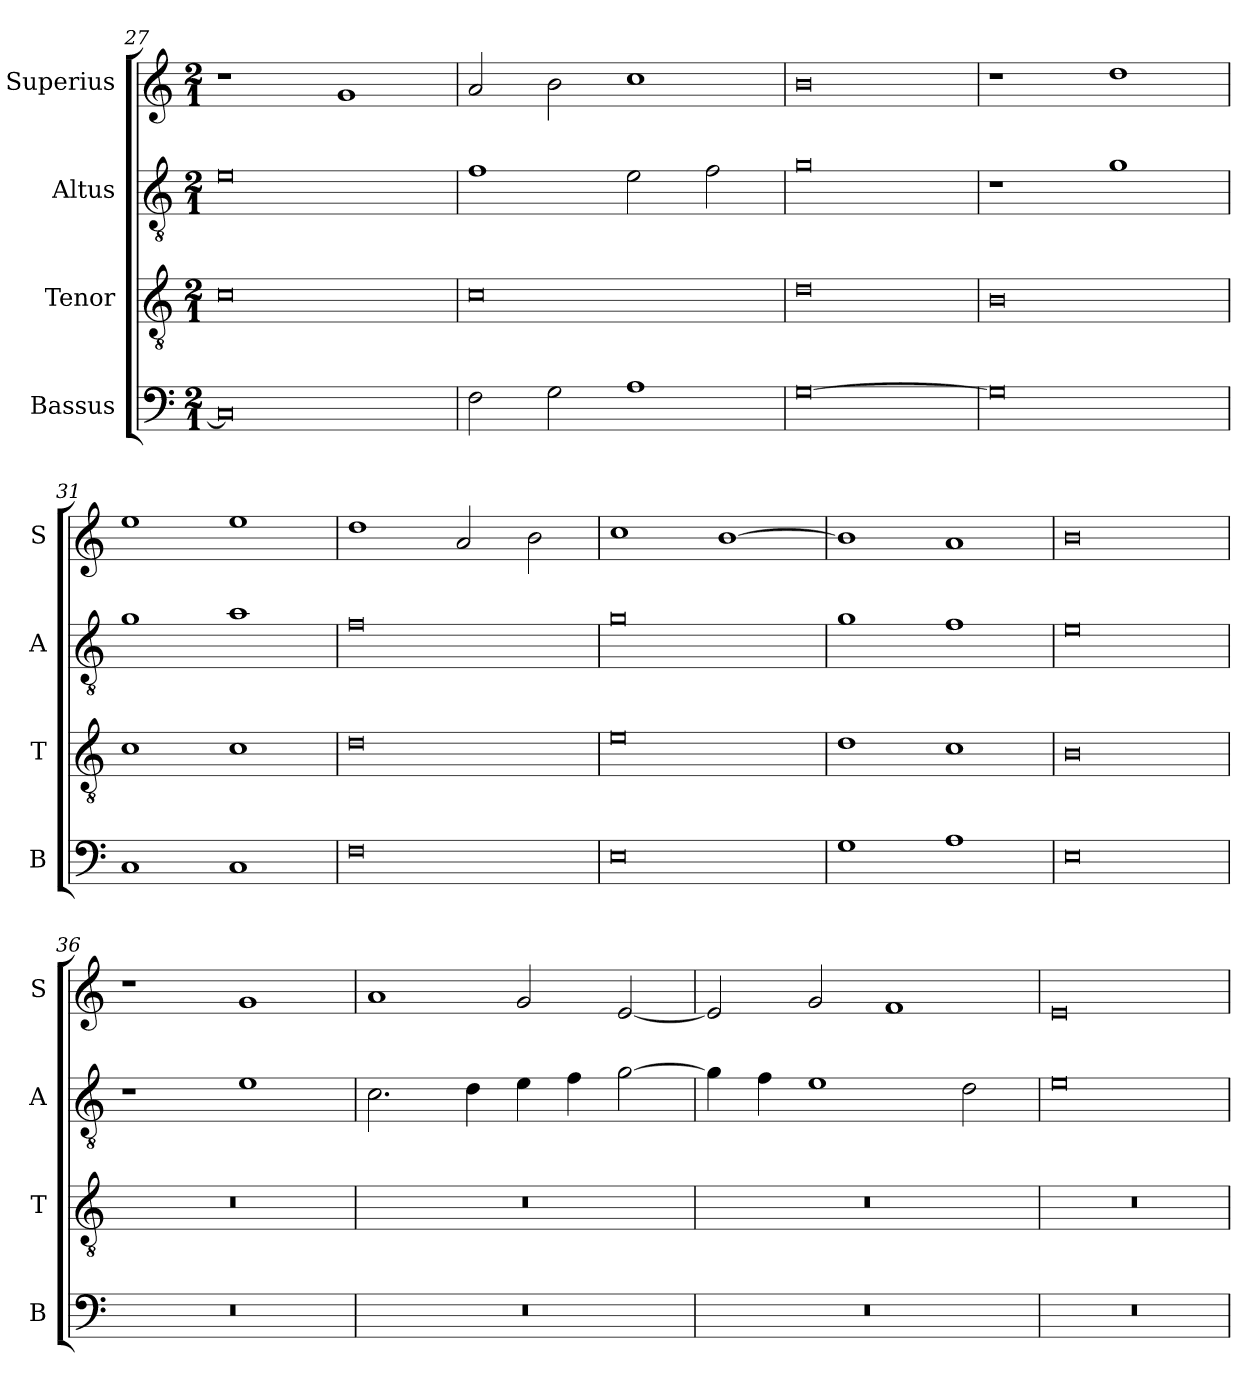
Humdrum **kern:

**kern	**kern	**kern	**kern
*part4	*part3	*part2	*part1
*staff4	*staff3	*staff2	*staff1
*I"Bassus	*I"Tenor	*I"Altus	*I"Superius
*I'B	*I'T	*I'A	*I'S
*clefF4	*clefGv2	*clefGv2	*clefG2
*k[]	*k[]	*k[]	*k[]
*M2/1	*M2/1	*M2/1	*M2/1
=27	=27	=27	=27
0C]	0c	0e	1r
.	.	.	1g
=28	=28	=28	=28
2F\	0c	1f	2a/
2G\	.	.	2b\
1A	.	2e\	1cc
.	.	2f\	.
=29	=29	=29	=29
[0G	0d	0g	0b
=30	=30	=30	=30
0G]	0B	1r	1r
.	.	1g	1dd
=31	=31	=31	=31
1C	1c	1g	1ee
1C	1c	1a	1ee
=32	=32	=32	=32
0F	0d	0f	1dd
.	.	.	2a/
.	.	.	2b\
=33	=33	=33	=33
0E	0e	0g	1cc
.	.	.	[1b
=34	=34	=34	=34
1G	1d	1g	1b]
1A	1c	1f	1a
=35	=35	=35	=35
0E	0B	0e	0b
=36	=36	=36	=36
0r	0r	1r	1r
.	.	1e	1g
=37	=37	=37	=37
0r	0r	2.c\	1a
.	.	4d\	.
.	.	4e\	2g/
.	.	4f\	.
.	.	[2g\	[2e/
=38	=38	=38	=38
0r	0r	4g\]	2e/]
.	.	4f\	.
.	.	1e	2g/
.	.	.	1f
.	.	2d\	.
=39	=39	=39	=39
0r	0r	0e	0e
=	=	=	=
*-	*-	*-	*-
